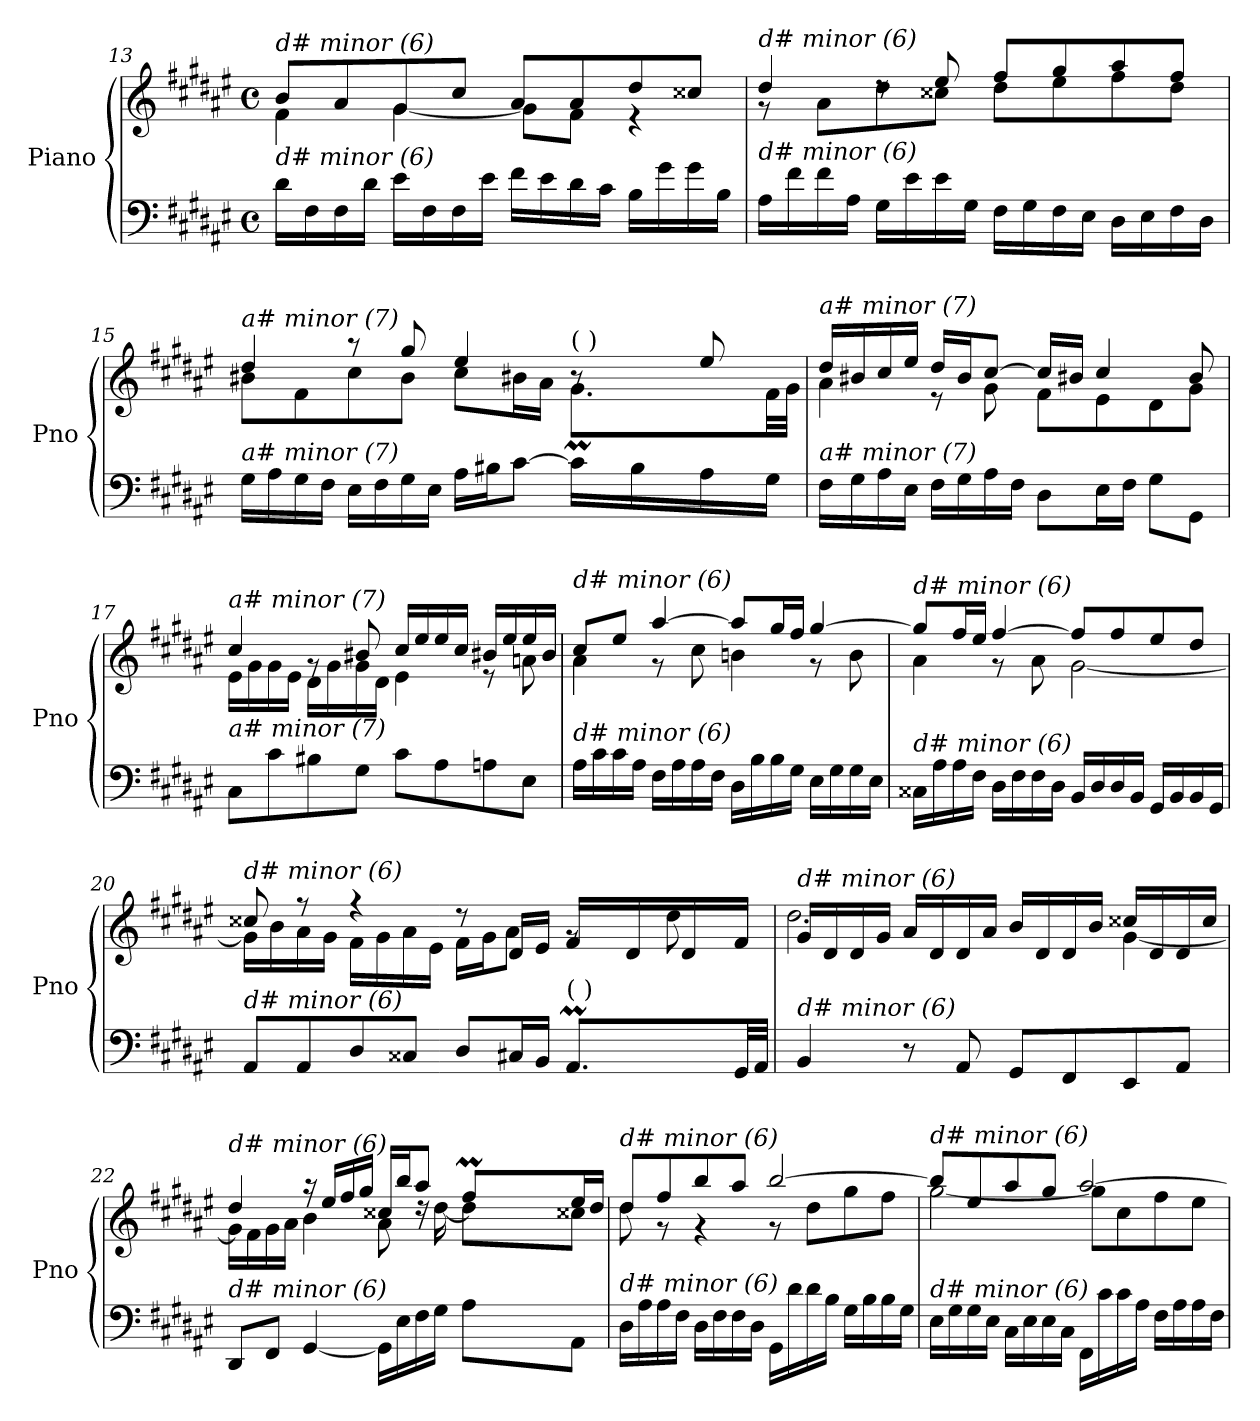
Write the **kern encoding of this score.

**kern	**kern
*part1	*part1
*staff2	*staff1
*I"Piano	*
*I'Pno	*
!!LO:LB:g=z
*clefF4	*clefG2
*k[f#c#g#d#a#e#]	*k[f#c#g#d#a#e#]
*M4/4	*M4/4
*met(c)	*met(c)
=13	=13
*	*^
!	!LO:TX:i:t=d# minor (6)	!
!LO:TX:i:t=d# minor (6)	!	!
16d#\LL	8b/L	4f#\
16F#\	.	.
16F#\	8a#/	.
16d#\JJ	.	.
16e#\LL	8g#/	[4g#\
16F#\	.	.
16F#\	8cc#/J	.
16e#\JJ	.	.
16f#\LL	8a#/L	8g#\L]
16e#\	.	.
16d#\	8a#/	8f#\J
16c#\JJ	.	.
16B\LL	8dd#/	4r
16g#\	.	.
16g#\	8cc##X/J	.
16B\JJ	.	.
=14	=14	=14
!	!LO:TX:i:t=d# minor (6)	!
!LO:TX:i:t=d# minor (6)	!	!
16A#\LL	4dd#/	8r
16f#\	.	.
16f#\	.	8a#\L
16A#\JJ	.	.
16G#\LL	8rdd	8dd#\
16e#\	.	.
16e#\	8ee#/	8cc##X\J
16G#\JJ	.	.
16F#\LL	8ff#/L	8dd#\L
16G#\	.	.
16F#\	8gg#/	8ee#\
16E#\JJ	.	.
16D#\LL	8aa#/	8ff#\
16E#\	.	.
16F#\	8ff#/J	8dd#\J
16D#\JJ	.	.
!!LO:LB:g=z
=15	=15	=15
*^	*	*^
!	!	!LO:TX:i:t=a# minor (7)	!	!
!LO:TX:i:t=a# minor (7)	!	!	!	!
2.ryy	16G#\LL	4dd#/	8b#X\L	2.ryy
.	16A#\	.	.	.
.	16G#\	.	8f#\	.
.	16F#\JJ	.	.	.
.	16E#\LL	8r	8cc#\	.
.	16F#\	.	.	.
.	16G#\	8gg#/	8b#\J	.
.	16E#\JJ	.	.	.
.	16A#\LL	4ee#/	8cc#\L	.
.	16B#X\J	.	.	.
.	[8c#\J	.	16b#X\L	.
.	.	.	16a#\JJ	.
*	*	*	*	*Xtuplet
!	!	!LO:TX:a:t=(   )	!	!
8.ryy	16c#\LL]	8r	8.g#M\L	128%3a#yy
.	.	.	.	128%3g#yy
.	.	.	.	128%3a#yy
.	16B#\	.	.	.
.	.	.	.	128%3g#yy
.	.	.	.	128%3a#yy
.	.	.	.	128%3g#yy
.	16A#\	8ee#/	.	.
.	.	.	.	128%3a#yy
.	.	.	.	128%3g#yy
16ryy	16G#\JJ	.	32f#\LL	16ryy
.	.	.	32g#\JJJ	.
*v	*v	*	*	*
*	*	*v	*v
!!LO:LB:g=z
=16	=16	=16
!	!LO:TX:i:t=a# minor (7)	!
!LO:TX:i:t=a# minor (7)	!	!
16F#\LL	16dd#/LL	4a#\
16G#\	16b#X/	.
16A#\	16cc#/	.
16E#\JJ	16ee#/JJ	.
16F#\LL	16dd#/LL	8r
16G#\	16b#/J	.
16A#\	[8cc#/J	8g#\
16F#\JJ	.	.
8D#\L	16cc#/LL]	8f#\L
.	16b#X/JJ	.
16E#\L	4cc#/	8e#\
16F#\JJ	.	.
8G#\L	.	8d#\
8GG#\J	8b#/	8g#\J
=17	=17	=17
!	!LO:TX:i:t=a# minor (7)	!
!LO:TX:i:t=a# minor (7)	!	!
8C#\L	4cc#/	16e#\LL
.	.	16g#\
8c#\	.	16g#\
.	.	16e#\JJ
8B#X\	8rg	16d#\LL
.	.	16g#\
8G#\J	8b#X/	16g#\
.	.	16d#\JJ
8c#\L	16cc#/LL	4e#\
.	16ee#/	.
8A#\	16ee#/	.
.	16cc#/JJ	.
8Ani\	16b#X/LL	8r
.	16ee#/	.
8E#\J	16ee#/	8ani\
.	16b#/JJ	.
!!LO:PB:g=z	!!
=18	=18	=18
!	!LO:TX:i:t=d# minor (6)	!
!LO:TX:i:t=d# minor (6)	!	!
16A#\LL	8cc#/L	4a#\
16c#\	.	.
16c#\	8ee#/J	.
16A#\JJ	.	.
16F#\LL	[4aa#/	8r
16A#\	.	.
16A#\	.	8cc#\
16F#\JJ	.	.
16D#\LL	8aa#/L]	4bn\
16B\	.	.
16B\	16gg#/L	.
16G#\JJ	16ff#/JJ	.
16E#\LL	[4gg#/	8r
16G#\	.	.
16G#\	.	8b\
16E#\JJ	.	.
!!LO:LB:g=z	!!
=19	=19	=19
!	!LO:TX:i:t=d# minor (6)	!
!LO:TX:i:t=d# minor (6)	!	!
16C##X\LL	8gg#/L]	4a#\
16A#\	.	.
16A#\	16ff#/L	.
16F#\JJ	16ee#/JJ	.
16D#\LL	[4ff#/	8r
16F#\	.	.
16F#\	.	8a#\
16D#\JJ	.	.
16BB/LL	8ff#/L]	[2g#\
16D#/	.	.
16D#/	8ff#/	.
16BB/JJ	.	.
16GG#/LL	8ee#/	.
16BB/	.	.
16BB/	8dd#/J	.
16GG#/JJ	.	.
=20	=20	=20
*^	*	*^
!	!	!LO:TX:i:t=d# minor (6)	!	!
!LO:TX:i:t=d# minor (6)	!	!	!	!
8AA#/L	2.ryy	8cc##X/	16g#\LL]	2.ryy
.	.	.	16b\	.
8AA#/	.	8r	16a#\	.
.	.	.	16g#\JJ	.
8D#/	.	4r	16f#\LL	.
.	.	.	16g#\	.
8C##X/J	.	.	16a#\	.
.	.	.	16e#\JJ	.
8D#/L	.	8r	16f#\LL	.
.	.	.	16g#\J	.
16C#X/L	.	16d#/LL	8a#\J	.
16BB/JJ	.	16e#/JJ	.	.
*	*Xtuplet	*	*	*
!LO:TX:a:t=(   )	!	!	!	!
8.AA#m/L	128%3BByy	16f#/LL	8rg	8.ryy
.	128%3AA#yy	.	.	.
.	128%3BByy	.	.	.
.	.	16d#/	.	.
.	128%3AA#yy	.	.	.
.	128%3BByy	.	.	.
.	128%3AA#yy	.	.	.
.	.	16d#/	8dd#\	.
.	128%3BByy	.	.	.
.	128%3AA#yy	.	.	.
32GG#/LL	16ryy	16f#/JJ	.	16ryy
32AA#/JJJ	.	.	.	.
*v	*v	*	*	*
*	*	*v	*v
!!LO:LB:g=z
=21	=21	=21
!	!LO:TX:i:t=d# minor (6)	!
!LO:TX:i:t=d# minor (6)	!	!
4BB/	16g#/LL	2.dd#\
.	16d#/	.
.	16d#/	.
.	16g#/JJ	.
8r	16a#/LL	.
.	16d#/	.
8AA#/	16d#/	.
.	16a#/JJ	.
8GG#/L	16b/LL	.
.	16d#/	.
8FF#/	16d#/	.
.	16b/JJ	.
8EE#/	16cc##X/LL	[4g#\
.	16d#/	.
8AA#/J	16d#/	.
.	16cc##/JJ	.
!!LO:LB:g=z
=22	=22	=22
*^	*	*^
!	!	!LO:TX:i:t=d# minor (6)	!	!
!LO:TX:i:t=d# minor (6)	!	!	!	!
2.ryy	8DD#/L	4dd#/	16g#\LL]	2.ryy
.	.	.	16f#\	.
.	8FF#/J	.	16g#\	.
.	.	.	16a#\JJ	.
.	[4GG#/	16r	4b\	.
.	.	16ee#/LL	.	.
.	.	16ff#/	.	.
.	.	16gg#/JJ	.	.
.	16GG#\LL]	16cc##X/LL	8a#\	.
.	16E#\	16bb/J	.	.
.	16F#\	8aa#/J	16rdd	.
.	16G#\JJ	.	[16dd#\	.
8ryy	8A#\L	8ff#M/L	8dd#\L]	48gg#yy
.	.	.	.	48ff#yy
.	.	.	.	48gg#yy
.	.	.	.	48ff#yy
.	.	.	.	48gg#yy
.	.	.	.	48ff#yy
8ryy	8AA#\J	16ee#/L	8cc##X\J	8ryy
.	.	16dd#/JJ	.	.
*v	*v	*	*	*
*	*	*v	*v
=23	=23	=23
!	!LO:TX:i:t=d# minor (6)	!
!LO:TX:i:t=d# minor (6)	!	!
16D#\LL	8dd#/L	8dd#\
16A#\	.	.
16A#\	8ff#/	8r
16F#\JJ	.	.
16D#\LL	8bb/	4r
16F#\	.	.
16F#\	8aa#/J	.
16D#\JJ	.	.
16GG#/LL	[2bb/	8r
16d#\	.	.
16d#\	.	8dd#\L
16B\JJ	.	.
16G#\LL	.	8gg#\
16B\	.	.
16B\	.	8ff#\J
16G#\JJ	.	.
!!LO:LB:g=z	!!
=24	=24	=24
!	!LO:TX:i:t=d# minor (6)	!
!LO:TX:i:t=d# minor (6)	!	!
16E#\LL	8bb/L]	[2gg#\
16G#\	.	.
16G#\	8ee#/	.
16E#\JJ	.	.
16C#\LL	8aa#/	.
16E#\	.	.
16E#\	8gg#/J	.
16C#\JJ	.	.
16FF#/LL	[2aa#/	8gg#\L]
16c#\	.	.
16c#\	.	8cc#\
16A#\JJ	.	.
16F#\LL	.	8ff#\
16A#\	.	.
16A#\	.	8ee#\J
16F#\JJ	.	.
*	*v	*v
=	=
*-	*-
